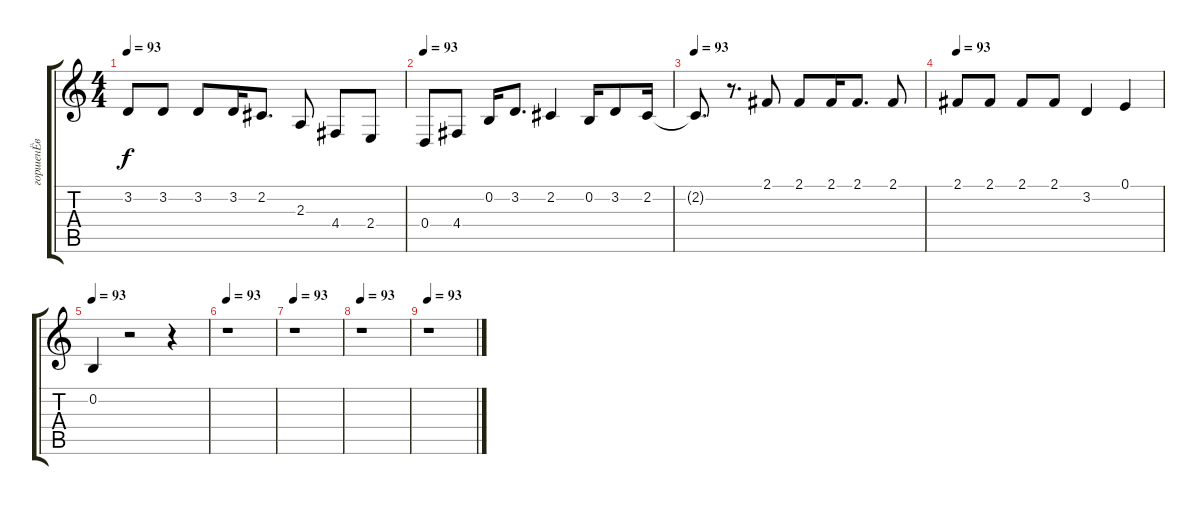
\track ("горшенЁв" "горшенЁв") {instrument clarinet}
\staff {score tabs}
\tuning (E4 B3 G3 D3 A2 E2) {hide}
\ts (4 4)
\tempo 93
\clef g2
\ks c
3.2.8{dy f} 3.2.8 3.2.8 3.2.16 2.2.8{d} 2.3.8 4.4.8 2.4.8 |
\tempo 93
0.4.8 4.4.8 0.2.16 3.2.8{d} 2.2.4 0.2.16 3.2.8 2.2.16 |
\tempo 93
2.2{t}.8{d} r.8{d} 2.1.8 2.1.8 2.1.16 2.1.8{d} 2.1.8 |
\tempo 93
2.1.8 2.1.8 2.1.8 2.1.8 3.2.4 0.1.4 |
\tempo 93
0.2.4 r.2 r.4 |
\tempo 93
r.1 |
\tempo 93
r.1 |
\tempo 93
r.1 |
\tempo 93
r.1
